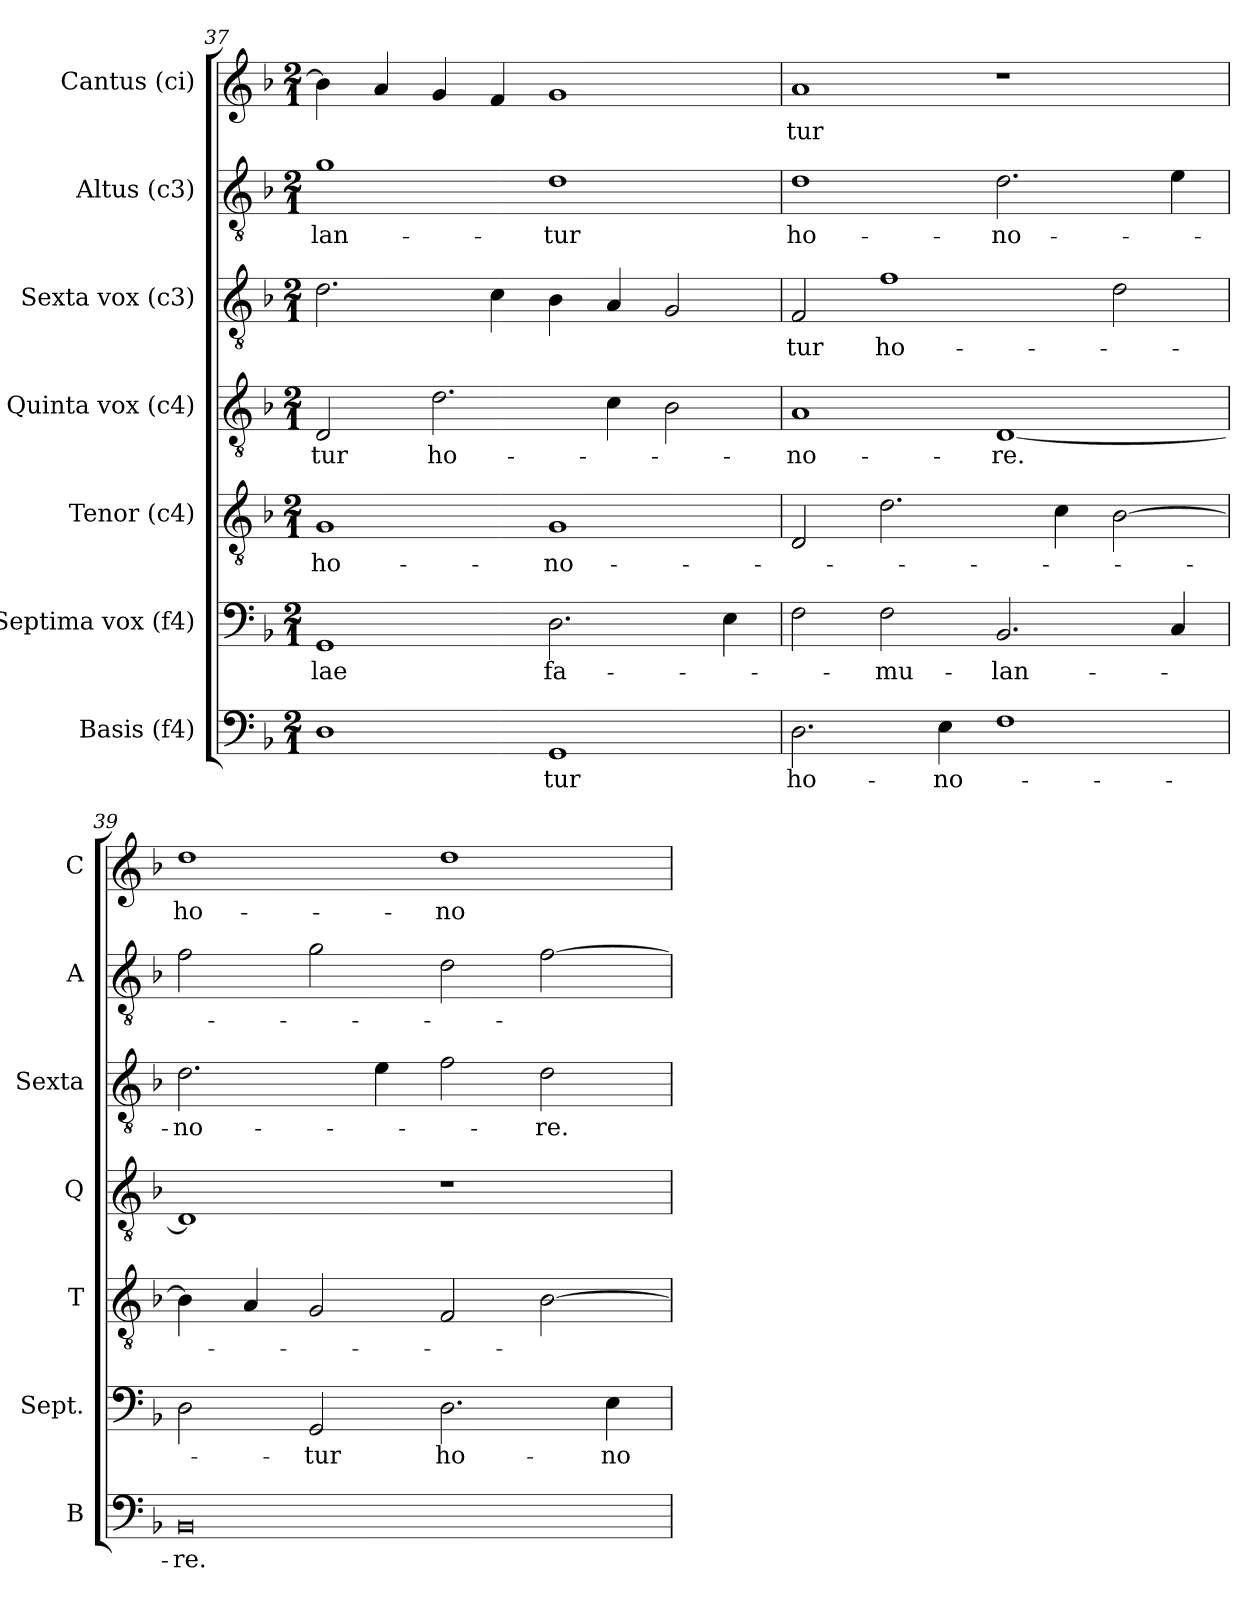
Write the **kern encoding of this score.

**kern	**text	**kern	**text	**kern	**text	**kern	**text	**kern	**text	**kern	**text	**kern	**text
*part7	*part7	*part6	*part6	*part5	*part5	*part4	*part4	*part3	*part3	*part2	*part2	*part1	*part1
*staff7	*staff7	*staff6	*staff6	*staff5	*staff5	*staff4	*staff4	*staff3	*staff3	*staff2	*staff2	*staff1	*staff1
*I"Basis (f4)	*	*I"Septima vox (f4)	*	*I"Tenor (c4)	*	*I"Quinta vox (c4)	*	*I"Sexta vox (c3)	*	*I"Altus (c3)	*	*I"Cantus (ci)	*
*I'B	*	*I'Sept.	*	*I'T	*	*I'Q	*	*I'Sexta	*	*I'A	*	*I'C	*
*clefF4	*	*clefF4	*	*clefGv2	*	*clefGv2	*	*clefGv2	*	*clefGv2	*	*clefG2	*
*k[b-]	*	*k[b-]	*	*k[b-]	*	*k[b-]	*	*k[b-]	*	*k[b-]	*	*k[b-]	*
*F:	*	*F:	*	*F:	*	*F:	*	*F:	*	*F:	*	*F:	*
*M2/1	*	*M2/1	*	*M2/1	*	*M2/1	*	*M2/1	*	*M2/1	*	*M2/1	*
=37	=37	=37	=37	=37	=37	=37	=37	=37	=37	=37	=37	=37	=37
!	!	!	!LO:LY:b:cj	!	!LO:LY:b:cj	!	!LO:LY:b:cj	!	!	!	!LO:LY:b:cj	!	!
1D	.	1GG	-lae	1G	ho-	2D/	-tur	2.d\	.	1g	-lan-	4b-\]	.
.	.	.	.	.	.	.	.	.	.	.	.	4a/	.
!	!	!	!	!	!	!	!LO:LY:b:cj	!	!	!	!	!	!
.	.	.	.	.	.	2.d\	ho-	.	.	.	.	4g/	.
.	.	.	.	.	.	.	.	4c\	.	.	.	4f/	.
!	!LO:LY:b:cj	!	!LO:LY:b:cj	!	!LO:LY:b:cj	!	!	!	!	!	!LO:LY:b:cj	!	!
1GG	-tur	2.D\	fa-	1G	-no-	.	.	4B-\	.	1d	-tur	1g	.
.	.	.	.	.	.	4c\	.	4A/	.	.	.	.	.
.	.	.	.	.	.	2B-\	.	2G/	.	.	.	.	.
.	.	4E\	.	.	.	.	.	.	.	.	.	.	.
=38	=38	=38	=38	=38	=38	=38	=38	=38	=38	=38	=38	=38	=38
!	!LO:LY:b:cj	!	!	!	!	!	!LO:LY:b:cj	!	!LO:LY:b:cj	!	!LO:LY:b:cj	!	!LO:LY:b:cj
2.D\	ho-	2F\	.	2D/	.	1A	-no-	2F/	-tur	1d	ho-	1a	-tur
!	!	!	!LO:LY:b:cj	!	!	!	!	!	!LO:LY:b:cj	!	!	!	!
.	.	2F\	-mu-	2.d\	.	.	.	1f	ho-	.	.	.	.
!	!LO:LY:b:cj	!	!	!	!	!	!	!	!	!	!	!	!
4E\	-no-	.	.	.	.	.	.	.	.	.	.	.	.
!	!	!	!LO:LY:b	!	!	!	!LO:LY:b:cj	!	!	!	!LO:LY:b:cj	!	!
1F	.	2.BB-/	-lan-	.	.	[<1D	-re.	.	.	2.d\	-no-	1r	.
.	.	.	.	4c\	.	.	.	.	.	.	.	.	.
.	.	.	.	[>2B-\	.	.	.	2d\	.	.	.	.	.
.	.	4C/	.	.	.	.	.	.	.	4e\	.	.	.
=39	=39	=39	=39	=39	=39	=39	=39	=39	=39	=39	=39	=39	=39
!	!LO:LY:b:cj	!	!	!	!	!	!	!	!LO:LY:b:cj	!	!	!	!LO:LY:b:cj
0BB-	-re.	2D\	.	4B-\]	.	1D]	.	2.d\	-no-	2f\	.	1dd	ho-
.	.	.	.	4A/	.	.	.	.	.	.	.	.	.
!	!	!	!LO:LY:b:cj	!	!	!	!	!	!	!	!	!	!
.	.	2GG/	-tur	2G/	.	.	.	.	.	2g\	.	.	.
.	.	.	.	.	.	.	.	4e\	.	.	.	.	.
!	!	!	!LO:LY:b:cj	!	!	!	!	!	!	!	!	!	!LO:LY:b:cj
.	.	2.D\	ho-	2F/	.	1r	.	2f\	.	2d\	.	1dd	-no-
!	!	!	!	!	!	!	!	!	!LO:LY:b:cj	!	!	!	!
.	.	.	.	[>2B-\	.	.	.	2d\	-re.	[>2f\	.	.	.
!	!	!	!LO:LY:b:cj	!	!	!	!	!	!	!	!	!	!
.	.	4E\	-no-	.	.	.	.	.	.	.	.	.	.
=	=	=	=	=	=	=	=	=	=	=	=	=	=
*-	*-	*-	*-	*-	*-	*-	*-	*-	*-	*-	*-	*-	*-
